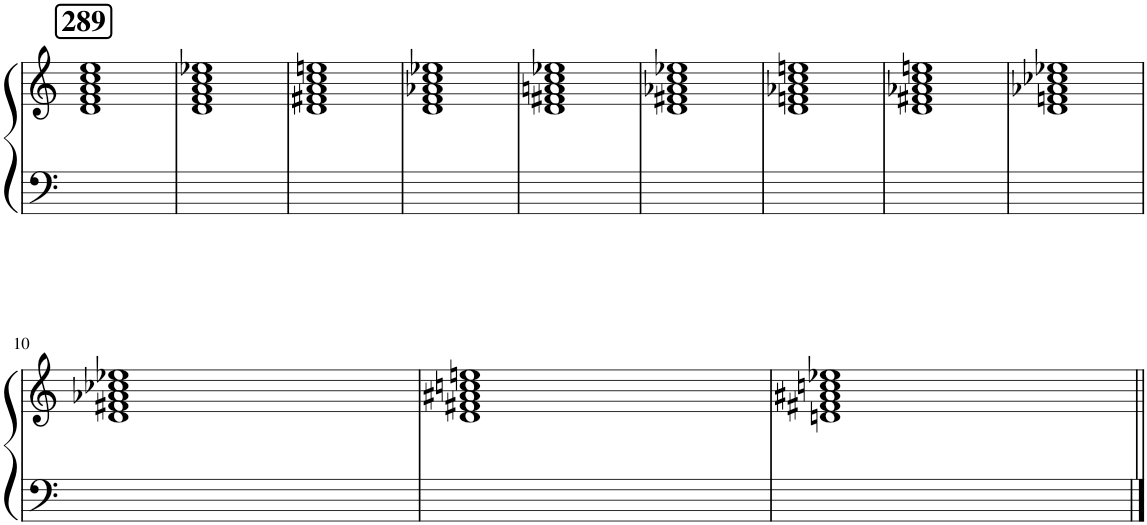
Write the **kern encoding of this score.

**kern	**kern
*part1	*part1
*staff2	*staff1
*I"Piano	*
*I'Pno.	*
*clefF4	*clefG2
*k[]	*k[]
*M1/1	*M1/1
!!LO:REH:place=s1:a:B:cj:fs=14:t=289
=1	=1
1ryy	1d 1f 1a 1cc 1ee
=2	=2
1ryy	1d 1f 1a 1cc 1ee-X
=3	=3
1ryy	1d 1f#X 1a 1cc 1een
=4	=4
1ryy	1d 1f 1a-X 1cc 1ee-X
=5	=5
1ryy	1d 1f#X 1an 1cc 1ee-X
=6	=6
1ryy	1d 1f#X 1a-X 1cc 1ee-X
=7	=7
1ryy	1d 1fn 1a-X 1cc 1een
=8	=8
1ryy	1d 1f#X 1a-X 1cc 1een
=9	=9
1ryy	1d 1fn 1a-X 1cc-X 1ee-X
!!LO:LB:g=z
=10	=10
1ryy	1d 1f#X 1a-X 1cc-X 1ee-X
=11	=11
1ryy	1d 1f#X 1a#X 1ccn 1een
=12	=12
1ryy	1dn 1f#X 1a#X 1ccn 1ee-X
=||	=||
*-	*-
